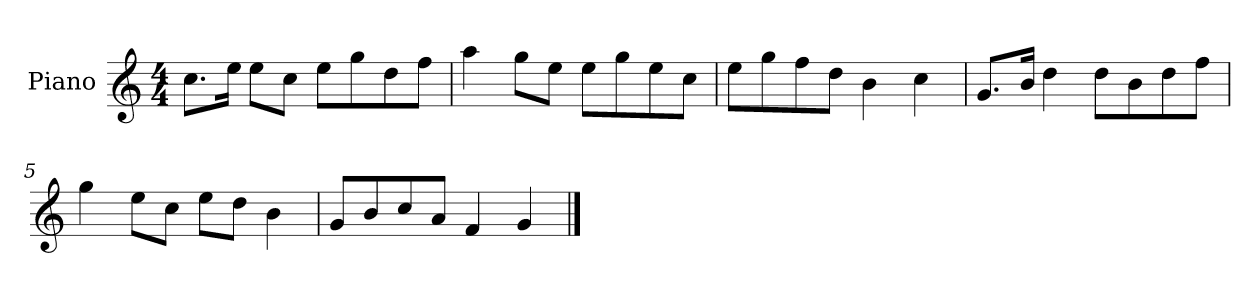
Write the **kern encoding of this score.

**kern
*part1
*staff1
*I"Piano
*I'P-no
*clefG2
*k[]
*M4/4
*MM90
=1
8.cc\L
16ee\Jk
8ee\L
8cc\J
8ee\L
8gg\
8dd\
8ff\J
=2
4aa\
8gg\L
8ee\J
8ee\L
8gg\
8ee\
8cc\J
=3
8ee\L
8gg\
8ff\
8dd\J
4b\
4cc\
=4
8.g/L
16b/Jk
4dd\
8dd\L
8b\
8dd\
8ff\J
=5
4gg\
8ee\L
8cc\J
8ee\L
8dd\J
4b\
!!LO:LB:g=z
=6
8g/L
8b/
8cc/
8a/J
4f/
4g/
==
*-
